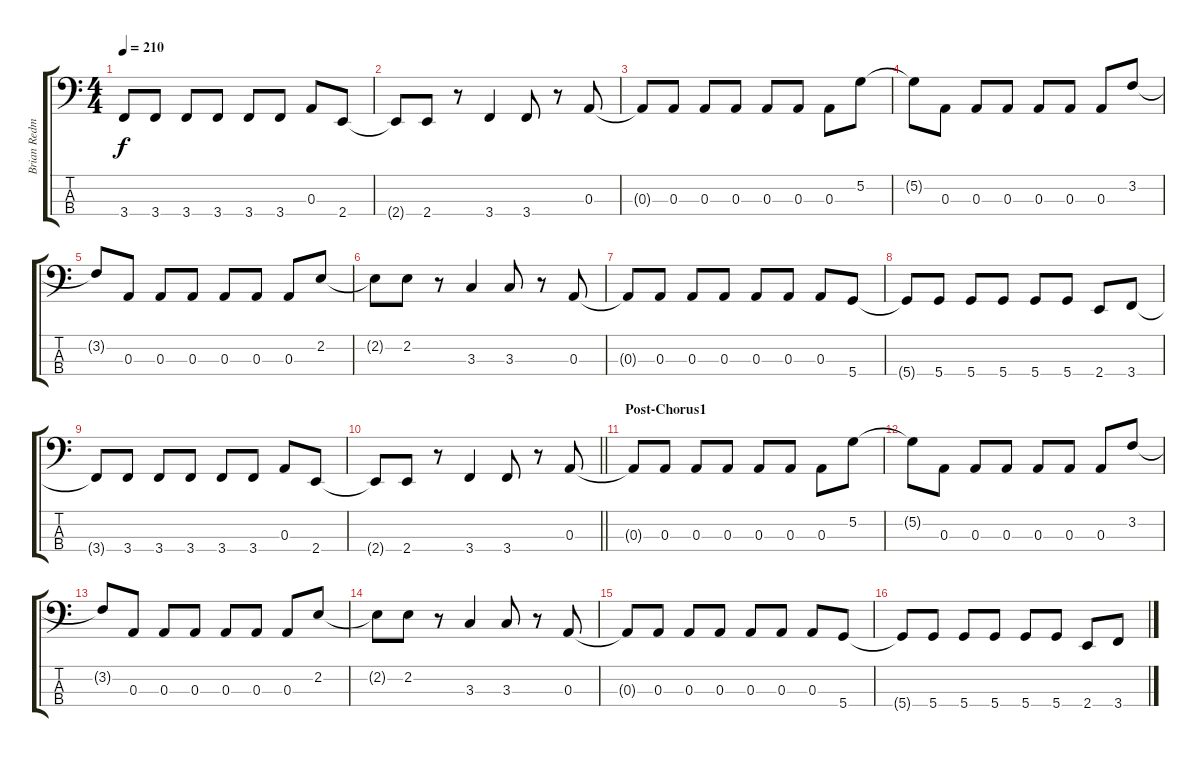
\track ("Brian Redman" "Brian Redm") {instrument electricbassfinger}
\staff {score tabs}
\tuning (G2 D2 A1 D1) {hide}
\ts (4 4)
\tempo 210
\clef f4
\ks c
3.4{t}.8{dy f} 3.4.8 3.4.8 3.4.8 3.4.8 3.4.8 0.3.8 2.4.8 |
2.4{t}.8 2.4.8 r.8 3.4.4 3.4.8 r.8 0.3.8 |
0.3{t}.8 0.3.8 0.3.8 0.3.8 0.3.8 0.3.8 0.3.8 5.2.8 |
5.2{t}.8 0.3.8 0.3.8 0.3.8 0.3.8 0.3.8 0.3.8 3.2.8 |
3.2{t}.8 0.3.8 0.3.8 0.3.8 0.3.8 0.3.8 0.3.8 2.2.8 |
2.2{t}.8 2.2.8 r.8 3.3.4 3.3.8 r.8 0.3.8 |
0.3{t}.8 0.3.8 0.3.8 0.3.8 0.3.8 0.3.8 0.3.8 5.4.8 |
5.4{t}.8 5.4.8 5.4.8 5.4.8 5.4.8 5.4.8 2.4.8 3.4.8 |
3.4{t}.8 3.4.8 3.4.8 3.4.8 3.4.8 3.4.8 0.3.8 2.4.8 |
\barLineRight lightlight
2.4{t}.8 2.4.8 r.8 3.4.4 3.4.8 r.8 0.3.8 |
\section ("" "Post-Chorus1")
0.3{t}.8 0.3.8 0.3.8 0.3.8 0.3.8 0.3.8 0.3.8 5.2.8 |
5.2{t}.8 0.3.8 0.3.8 0.3.8 0.3.8 0.3.8 0.3.8 3.2.8 |
3.2{t}.8 0.3.8 0.3.8 0.3.8 0.3.8 0.3.8 0.3.8 2.2.8 |
2.2{t}.8 2.2.8 r.8 3.3.4 3.3.8 r.8 0.3.8 |
0.3{t}.8 0.3.8 0.3.8 0.3.8 0.3.8 0.3.8 0.3.8 5.4.8 |
5.4{t}.8 5.4.8 5.4.8 5.4.8 5.4.8 5.4.8 2.4.8 3.4.8
